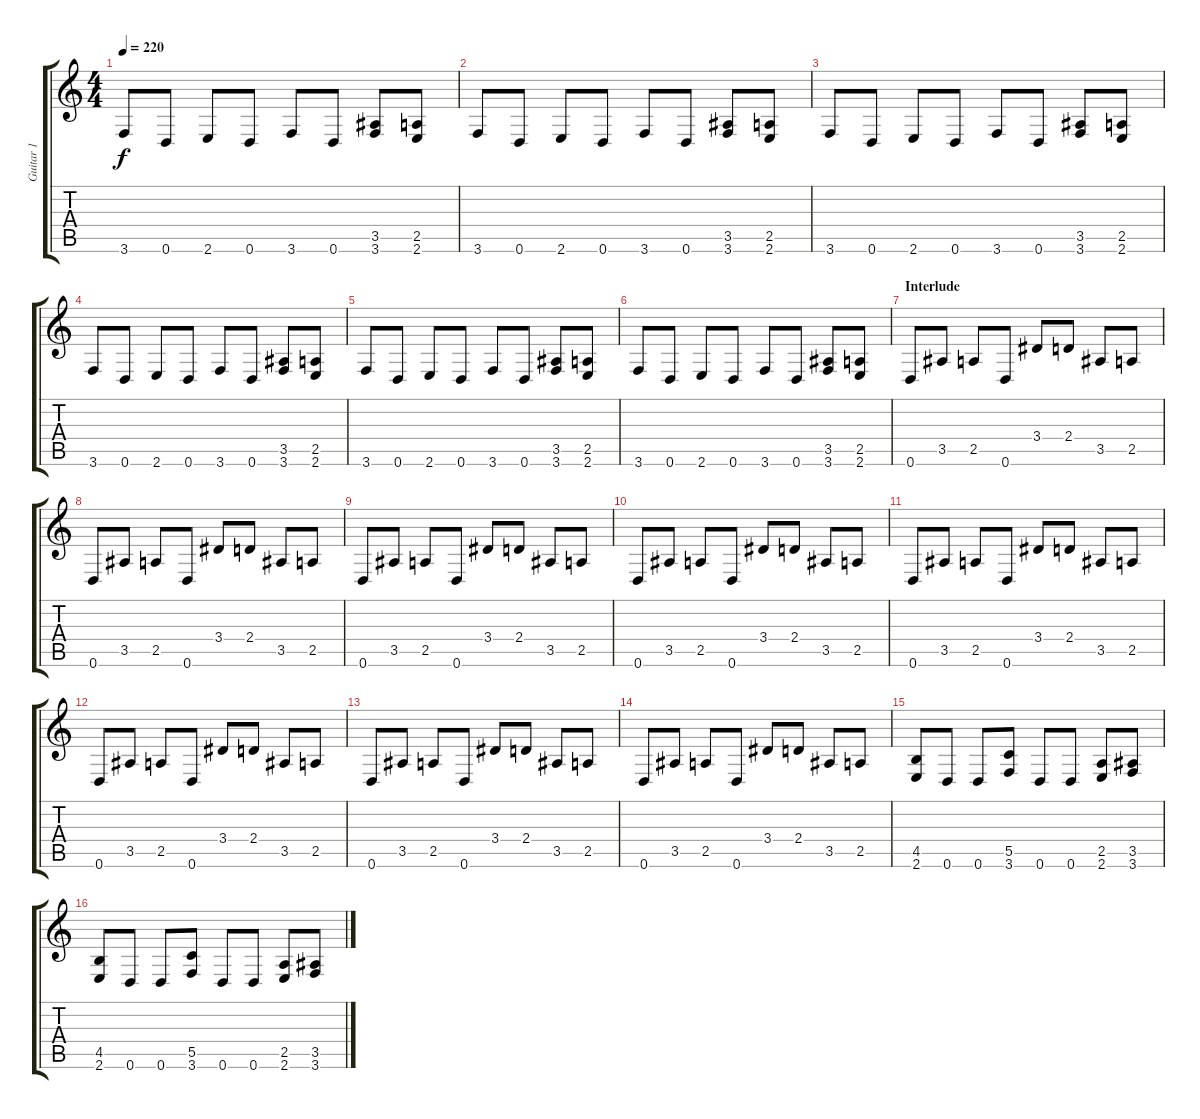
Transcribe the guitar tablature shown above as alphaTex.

\track ("Guitar 1" "Guitar 1") {instrument distortionguitar}
\staff {score tabs}
\tuning (D4 A3 F3 C3 G2 D2) {hide}
\ts (4 4)
\tempo 220
\clef g2
\ks c
3.6.8{dy f} 0.6.8 2.6.8 0.6.8 3.6.8 0.6.8 (3.5 3.6).8 (2.5 2.6).8 |
3.6.8 0.6.8 2.6.8 0.6.8 3.6.8 0.6.8 (3.5 3.6).8 (2.5 2.6).8 |
3.6.8 0.6.8 2.6.8 0.6.8 3.6.8 0.6.8 (3.5 3.6).8 (2.5 2.6).8 |
3.6.8 0.6.8 2.6.8 0.6.8 3.6.8 0.6.8 (3.5 3.6).8 (2.5 2.6).8 |
3.6.8 0.6.8 2.6.8 0.6.8 3.6.8 0.6.8 (3.5 3.6).8 (2.5 2.6).8 |
3.6.8 0.6.8 2.6.8 0.6.8 3.6.8 0.6.8 (3.5 3.6).8 (2.5 2.6).8 |
\section ("" "Interlude")
0.6.8 3.5.8 2.5.8 0.6.8 3.4.8 2.4.8 3.5.8 2.5.8 |
0.6.8 3.5.8 2.5.8 0.6.8 3.4.8 2.4.8 3.5.8 2.5.8 |
0.6.8 3.5.8 2.5.8 0.6.8 3.4.8 2.4.8 3.5.8 2.5.8 |
0.6.8 3.5.8 2.5.8 0.6.8 3.4.8 2.4.8 3.5.8 2.5.8 |
0.6.8 3.5.8 2.5.8 0.6.8 3.4.8 2.4.8 3.5.8 2.5.8 |
0.6.8 3.5.8 2.5.8 0.6.8 3.4.8 2.4.8 3.5.8 2.5.8 |
0.6.8 3.5.8 2.5.8 0.6.8 3.4.8 2.4.8 3.5.8 2.5.8 |
0.6.8 3.5.8 2.5.8 0.6.8 3.4.8 2.4.8 3.5.8 2.5.8 |
(4.5 2.6).8 0.6.8 0.6.8 (5.5 3.6).8 0.6.8 0.6.8 (2.5 2.6).8 (3.5 3.6).8 |
(4.5 2.6).8 0.6.8 0.6.8 (5.5 3.6).8 0.6.8 0.6.8 (2.5 2.6).8 (3.5 3.6).8
